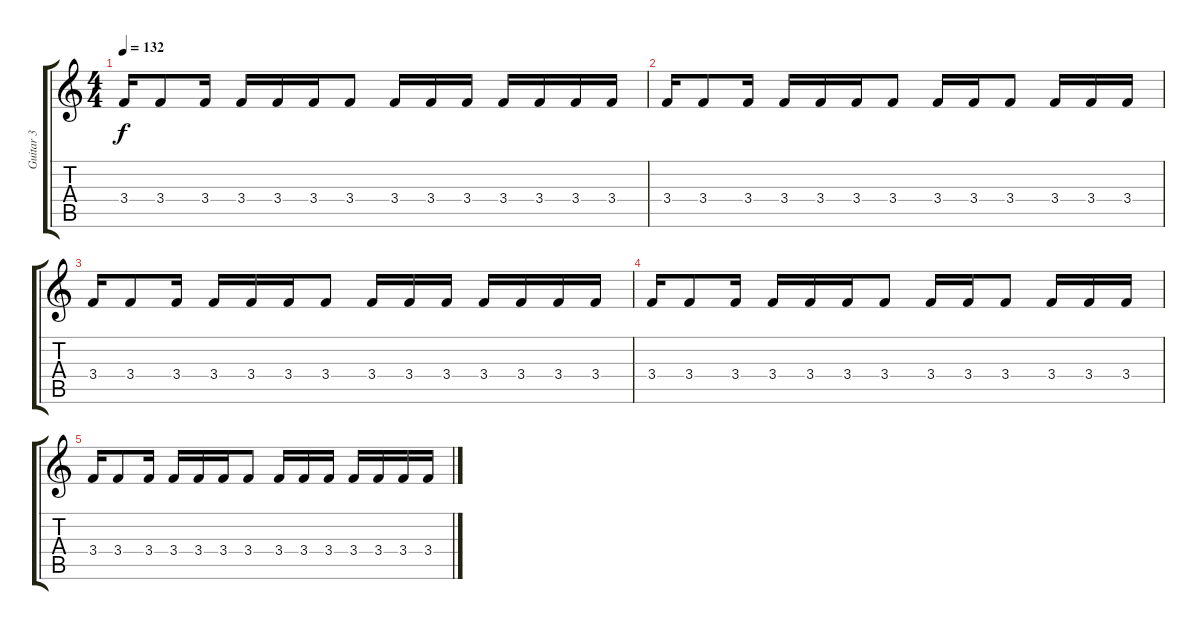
\track ("Guitar 3" "Guitar 3") {instrument acousticguitarsteel}
\staff {score tabs}
\tuning (E4 B3 G3 D3 A2 E2) {hide}
\ts (4 4)
\tempo 132
\clef g2
\ks c
3.4.16{dy f} 3.4.8 3.4.16 3.4.16 3.4.16 3.4.16 3.4.8 3.4.16 3.4.16 3.4.16 3.4.16 3.4.16 3.4.16 3.4.16 |
3.4.16 3.4.8 3.4.16 3.4.16 3.4.16 3.4.16 3.4.8 3.4.16 3.4.16 3.4.8 3.4.16 3.4.16 3.4.16 |
3.4.16 3.4.8 3.4.16 3.4.16 3.4.16 3.4.16 3.4.8 3.4.16 3.4.16 3.4.16 3.4.16 3.4.16 3.4.16 3.4.16 |
3.4.16 3.4.8 3.4.16 3.4.16 3.4.16 3.4.16 3.4.8 3.4.16 3.4.16 3.4.8 3.4.16 3.4.16 3.4.16 |
3.4.16 3.4.8 3.4.16 3.4.16 3.4.16 3.4.16 3.4.8 3.4.16 3.4.16 3.4.16 3.4.16 3.4.16 3.4.16 3.4.16
